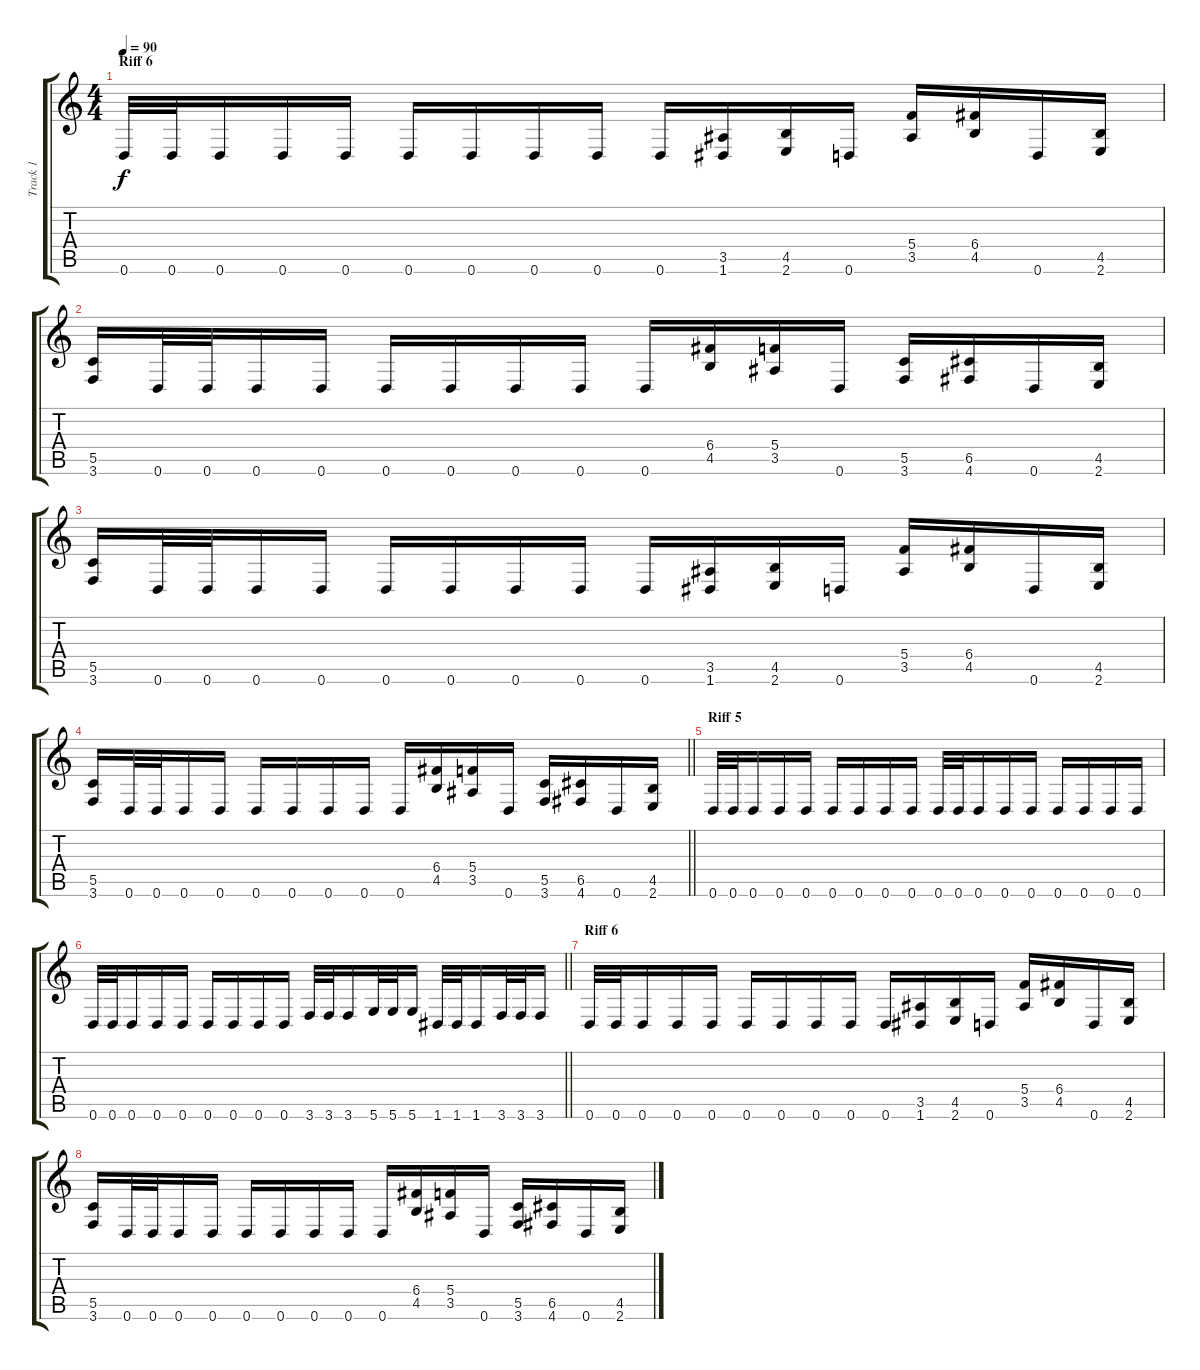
\track ("Track 1" "Track 1") {instrument overdrivenguitar}
\staff {score tabs}
\tuning (D4 A3 F3 C3 G2 D2) {hide}
\ts (4 4)
\section ("" "Riff 6")
\tempo 90
\clef g2
\ks c
0.6.32{dy f} 0.6.32 0.6.16 0.6.16 0.6.16 0.6.16 0.6.16 0.6.16 0.6.16 0.6.16 (3.5 1.6).16 (4.5 2.6).16 0.6.16 (5.4 3.5).16 (6.4 4.5).16 0.6.16 (4.5 2.6).16 |
(5.5 3.6).16 0.6.32 0.6.32 0.6.16 0.6.16 0.6.16 0.6.16 0.6.16 0.6.16 0.6.16 (6.4 4.5).16 (5.4 3.5).16 0.6.16 (5.5 3.6).16 (6.5 4.6).16 0.6.16 (4.5 2.6).16 |
(5.5 3.6).16 0.6.32 0.6.32 0.6.16 0.6.16 0.6.16 0.6.16 0.6.16 0.6.16 0.6.16 (3.5 1.6).16 (4.5 2.6).16 0.6.16 (5.4 3.5).16 (6.4 4.5).16 0.6.16 (4.5 2.6).16 |
\barLineRight lightlight
(5.5 3.6).16 0.6.32 0.6.32 0.6.16 0.6.16 0.6.16 0.6.16 0.6.16 0.6.16 0.6.16 (6.4 4.5).16 (5.4 3.5).16 0.6.16 (5.5 3.6).16 (6.5 4.6).16 0.6.16 (4.5 2.6).16 |
\section ("" "Riff 5")
0.6.32 0.6.32 0.6.16 0.6.16 0.6.16 0.6.16 0.6.16 0.6.16 0.6.16 0.6.32 0.6.32 0.6.16 0.6.16 0.6.16 0.6.16 0.6.16 0.6.16 0.6.16 |
\barLineRight lightlight
0.6.32 0.6.32 0.6.16 0.6.16 0.6.16 0.6.16 0.6.16 0.6.16 0.6.16 3.6.32 3.6.32 3.6.16 5.6.32 5.6.32 5.6.16 1.6.32 1.6.32 1.6.16 3.6.32 3.6.32 3.6.16 |
\section ("" "Riff 6")
0.6.32 0.6.32 0.6.16 0.6.16 0.6.16 0.6.16 0.6.16 0.6.16 0.6.16 0.6.16 (3.5 1.6).16 (4.5 2.6).16 0.6.16 (5.4 3.5).16 (6.4 4.5).16 0.6.16 (4.5 2.6).16 |
(5.5 3.6).16 0.6.32 0.6.32 0.6.16 0.6.16 0.6.16 0.6.16 0.6.16 0.6.16 0.6.16 (6.4 4.5).16 (5.4 3.5).16 0.6.16 (5.5 3.6).16 (6.5 4.6).16 0.6.16 (4.5 2.6).16
